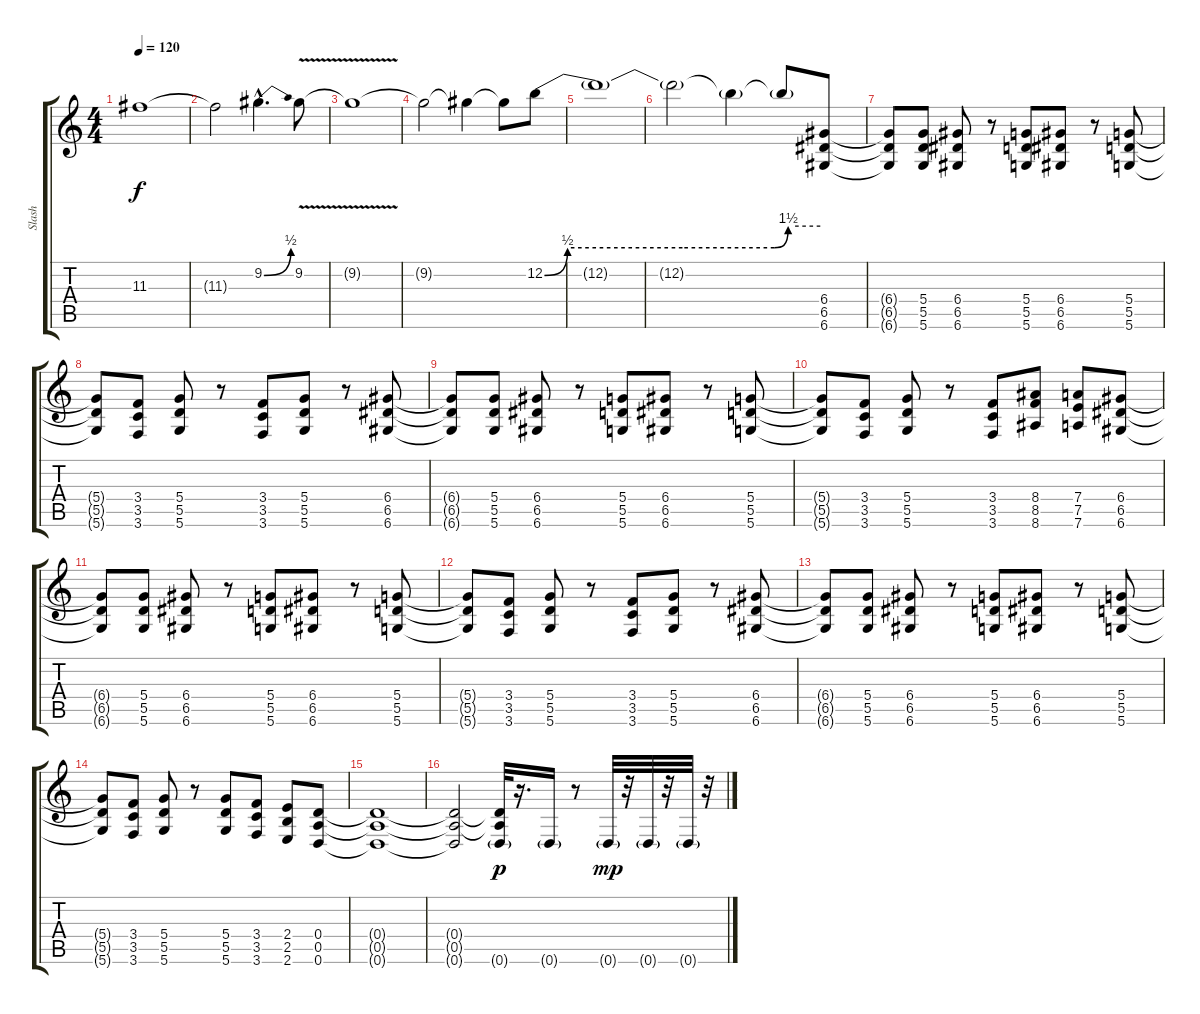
\track ("Slash" "Slash") {instrument distortionguitar}
\staff {score tabs}
\tuning (E4 B3 G3 D3 A2 D2) {hide}
\ts (4 4)
\tempo 120
\clef g2
\ks c
11.3{t}.1{dy f} |
11.3{t}.2 9.2{be (bend 0 0 60 2) hac}.4{d} 9.2{v}.8 |
9.2{t}.1 |
9.2{t}.2{volume 10} 9.2{t}.4{volume 9} 9.2{t}.8 12.2{be (custom 0 0 5 2 30 2 50 2 53 6 60 6)}.8{volume 11} |
12.2{t}.1 |
12.2{t}.2{volume 10} 12.2{t}.4{volume 9} 12.2{t}.8{volume 9} (6.4 6.5 6.6).8{volume 10 balance 12} |
(6.4{t} 6.5{t} 6.6{t}).8 (5.4 5.5 5.6).8 (6.4 6.5 6.6).8 r.8 (5.4 5.5 5.6).8 (6.4 6.5 6.6).8 r.8 (5.4 5.5 5.6).8 |
(5.4{t} 5.5{t} 5.6{t}).8 (3.4 3.5 3.6).8 (5.4 5.5 5.6).8 r.8 (3.4 3.5 3.6).8 (5.4 5.5 5.6).8 r.8 (6.4 6.5 6.6).8 |
(6.4{t} 6.5{t} 6.6{t}).8 (5.4 5.5 5.6).8 (6.4 6.5 6.6).8 r.8 (5.4 5.5 5.6).8 (6.4 6.5 6.6).8 r.8 (5.4 5.5 5.6).8 |
(5.4{t} 5.5{t} 5.6{t}).8 (3.4 3.5 3.6).8 (5.4 5.5 5.6).8 r.8 (3.4 3.5 3.6).8 (8.4 8.5 8.6).8 (7.4 7.5 7.6).8 (6.4 6.5 6.6).8 |
(6.4{t} 6.5{t} 6.6{t}).8 (5.4 5.5 5.6).8 (6.4 6.5 6.6).8 r.8 (5.4 5.5 5.6).8 (6.4 6.5 6.6).8 r.8 (5.4 5.5 5.6).8 |
(5.4{t} 5.5{t} 5.6{t}).8 (3.4 3.5 3.6).8 (5.4 5.5 5.6).8 r.8 (3.4 3.5 3.6).8 (5.4 5.5 5.6).8 r.8 (6.4 6.5 6.6).8 |
(6.4{t} 6.5{t} 6.6{t}).8 (5.4 5.5 5.6).8 (6.4 6.5 6.6).8 r.8 (5.4 5.5 5.6).8 (6.4 6.5 6.6).8 r.8 (5.4 5.5 5.6).8 |
(5.4{t} 5.5{t} 5.6{t}).8 (3.4 3.5 3.6).8 (5.4 5.5 5.6).8 r.8 (5.4 5.5 5.6).8 (3.4 3.5 3.6).8 (2.4 2.5 2.6).8 (0.4 0.5 0.6).8{volume 11} |
(0.4{t} 0.5{t} 0.6{t}).1 |
(0.4{t} 0.5{t} 0.6{t}).2 (0.4{t} 0.5{t} 0.6{g}).32{dy p} r.16{d} 0.6{g}.16 r.8 0.6{g}.32{dy mp} r.32 0.6{g}.32 r.32 0.6{g}.32 r.32
